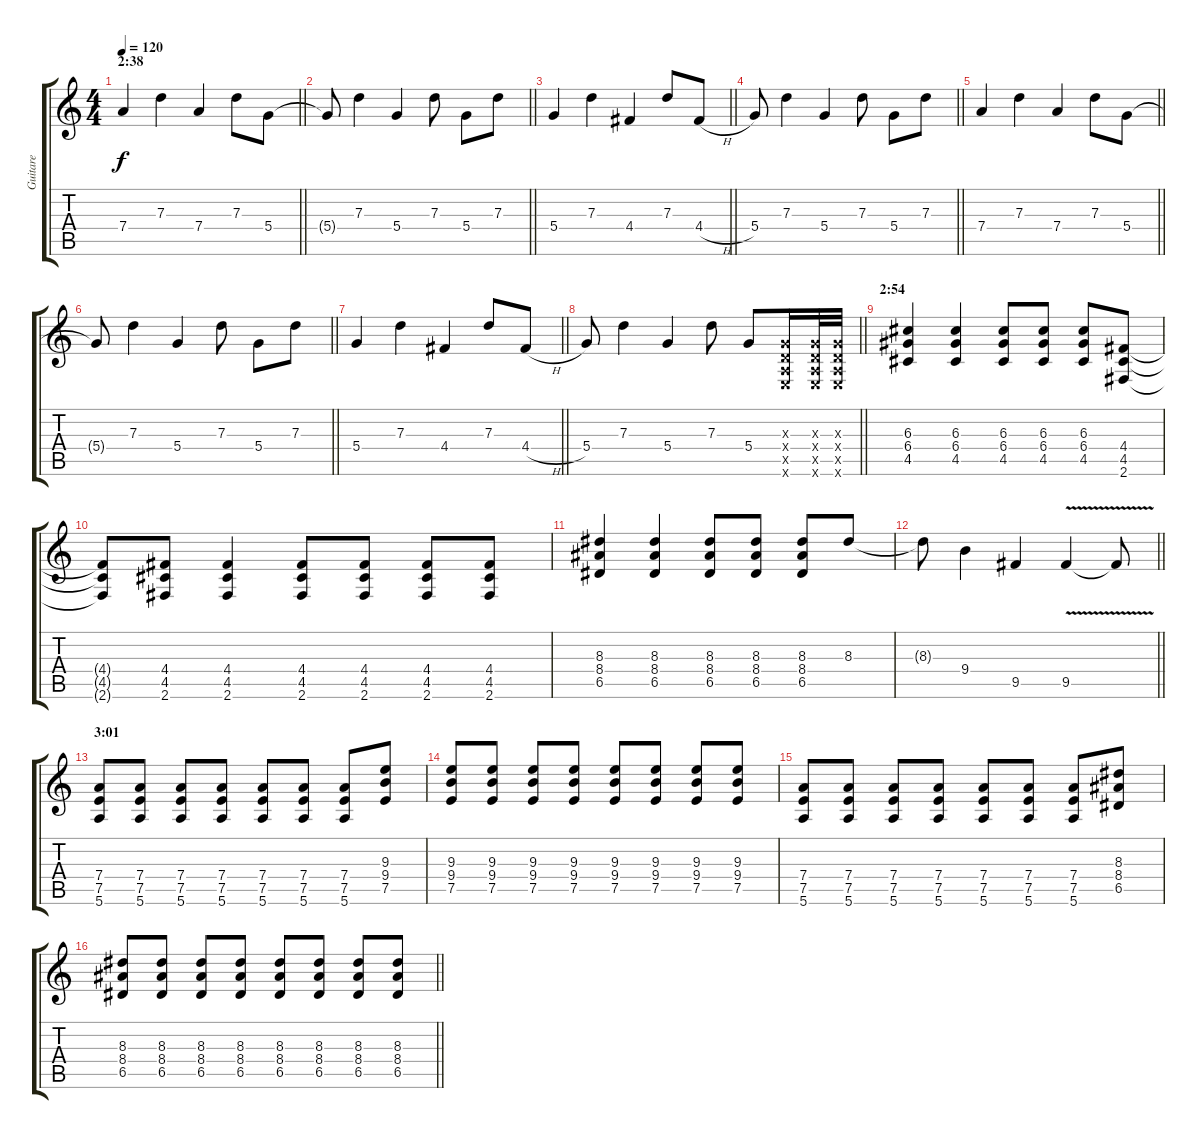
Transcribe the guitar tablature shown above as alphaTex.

\track ("Guitare " "Guitare ") {instrument distortionguitar}
\staff {score tabs}
\tuning (E4 B3 G3 D3 A2 E2) {hide}
\ts (4 4)
\section ("" "2:38")
\tempo 120
\clef g2
\barLineRight lightlight
\ks c
7.4.4{dy f} 7.3.4 7.4.4 7.3.8 5.4.8 |
\barLineRight lightlight
5.4{t}.8 7.3.4 5.4.4 7.3.8 5.4.8 7.3.8 |
\barLineRight lightlight
5.4.4 7.3.4 4.4.4 7.3.8 4.4{h}.8 |
\barLineRight lightlight
5.4.8 7.3.4 5.4.4 7.3.8 5.4.8 7.3.8 |
\barLineRight lightlight
7.4.4 7.3.4 7.4.4 7.3.8 5.4.8 |
\barLineRight lightlight
5.4{t}.8 7.3.4 5.4.4 7.3.8 5.4.8 7.3.8 |
\barLineRight lightlight
5.4.4 7.3.4 4.4.4 7.3.8 4.4{h}.8 |
\barLineRight lightlight
5.4.8 7.3.4 5.4.4 7.3.8 5.4.8 (0.3{x} 0.4{x} 0.5{x} 0.6{x}).16 (0.3{x} 0.4{x} 0.5{x} 0.6{x}).32 (0.3{x} 0.4{x} 0.5{x} 0.6{x}).32 |
\section ("" "2:54")
(6.3 6.4 4.5).4 (6.3 6.4 4.5).4 (6.3 6.4 4.5).8 (6.3 6.4 4.5).8 (6.3 6.4 4.5).8 (4.4 4.5 2.6).8 |
(4.4{t} 4.5{t} 2.6{t}).8 (4.4 4.5 2.6).8 (4.4 4.5 2.6).4 (4.4 4.5 2.6).8 (4.4 4.5 2.6).8 (4.4 4.5 2.6).8 (4.4 4.5 2.6).8 |
(8.3 8.4 6.5).4 (8.3 8.4 6.5).4 (8.3 8.4 6.5).8 (8.3 8.4 6.5).8 (8.3 8.4 6.5).8 8.3.8 |
\barLineRight lightlight
8.3{t}.8 9.4.4 9.5.4 9.5{v}.4 9.5{t}.8 |
\section ("" "3:01")
(7.4 7.5 5.6).8 (7.4 7.5 5.6).8 (7.4 7.5 5.6).8 (7.4 7.5 5.6).8 (7.4 7.5 5.6).8 (7.4 7.5 5.6).8 (7.4 7.5 5.6).8 (9.3 9.4 7.5).8 |
(9.3 9.4 7.5).8 (9.3 9.4 7.5).8 (9.3 9.4 7.5).8 (9.3 9.4 7.5).8 (9.3 9.4 7.5).8 (9.3 9.4 7.5).8 (9.3 9.4 7.5).8 (9.3 9.4 7.5).8 |
(7.4 7.5 5.6).8 (7.4 7.5 5.6).8 (7.4 7.5 5.6).8 (7.4 7.5 5.6).8 (7.4 7.5 5.6).8 (7.4 7.5 5.6).8 (7.4 7.5 5.6).8 (8.3 8.4 6.5).8 |
\barLineRight lightlight
(8.3 8.4 6.5).8 (8.3 8.4 6.5).8 (8.3 8.4 6.5).8 (8.3 8.4 6.5).8 (8.3 8.4 6.5).8 (8.3 8.4 6.5).8 (8.3 8.4 6.5).8 (8.3 8.4 6.5).8
